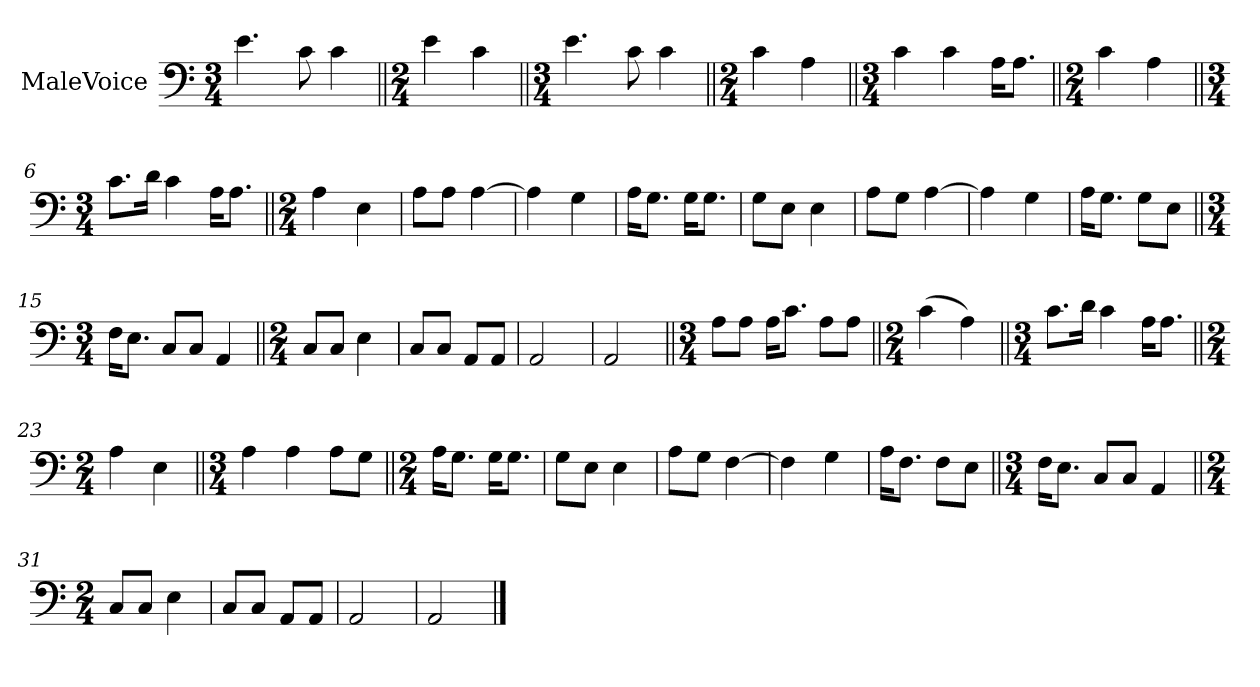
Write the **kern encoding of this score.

**kern
*part1
*staff1
*I"MaleVoice
*clefF4
*M3/4
*MM76
=
4.e
8c
4c
=1||
*M2/4
4e
4c
=2||
*M3/4
4.e
8c
4c
=3||
*M2/4
4c
4A
=4||
*M3/4
4c
4c
16A\KL
8.A\J
=5||
*M2/4
4c
4A
=6||
*M3/4
8.c\L
16d\Jk
4c
16A\KL
8.A\J
=7||
*M2/4
4A
4E
=8
8A\L
8A\J
[4A
=9
4A]
4G
=10
16A\KL
8.G\J
16G\KL
8.G\J
=11
8G\L
8E\J
4E
=12
8A\L
8G\J
[4A
=13
4A]
4G
=14
16A\KL
8.G\J
8G\L
8E\J
=15||
*M3/4
16F\KL
8.E\J
8C/L
8C/J
4AA
=16||
*M2/4
8C/L
8C/J
4E
=17
8C/L
8C/J
8AA/L
8AA/J
=18
2AA
=19
2AA
=20||
*M3/4
8A\L
8A\J
16A\KL
8.c\J
8A\L
8A\J
=21||
*M2/4
(4c
4A)
=22||
*M3/4
8.c\L
16d\Jk
4c
16A\KL
8.A\J
=23||
*M2/4
4A
4E
=24||
*M3/4
4A
4A
8A\L
8G\J
=25||
*M2/4
16A\KL
8.G\J
16G\KL
8.G\J
=26
8G\L
8E\J
4E
=27
8A\L
8G\J
[4F
=28
4F]
4G
=29
16A\KL
8.F\J
8F\L
8E\J
=30||
*M3/4
16F\KL
8.E\J
8C/L
8C/J
4AA
=31||
*M2/4
8C/L
8C/J
4E
=32
8C/L
8C/J
8AA/L
8AA/J
=33
2AA
=34
2AA
==
*-
